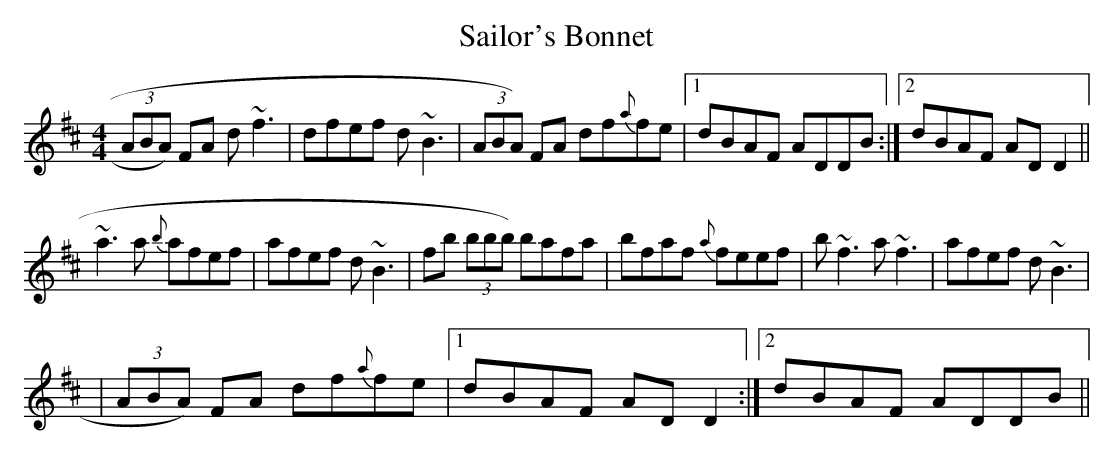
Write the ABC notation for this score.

X:1
T:Sailor's Bonnet
M:4/4
L:1/8
K:D
(3ABA) FA d~f3|dfef d~B3|(3ABA) FA df{a}fe|1 dBAF ADDB :|2 dBAF ADD2||
~a3 a {b}afef|afef d~B3|fb (3bbb) bafa|bfaf {a}feef|b~f3 a~f3|afef d~B3|
|(3ABA) FA df{a}fe|1 dBAF ADD2:|2 dBAF ADDB||
